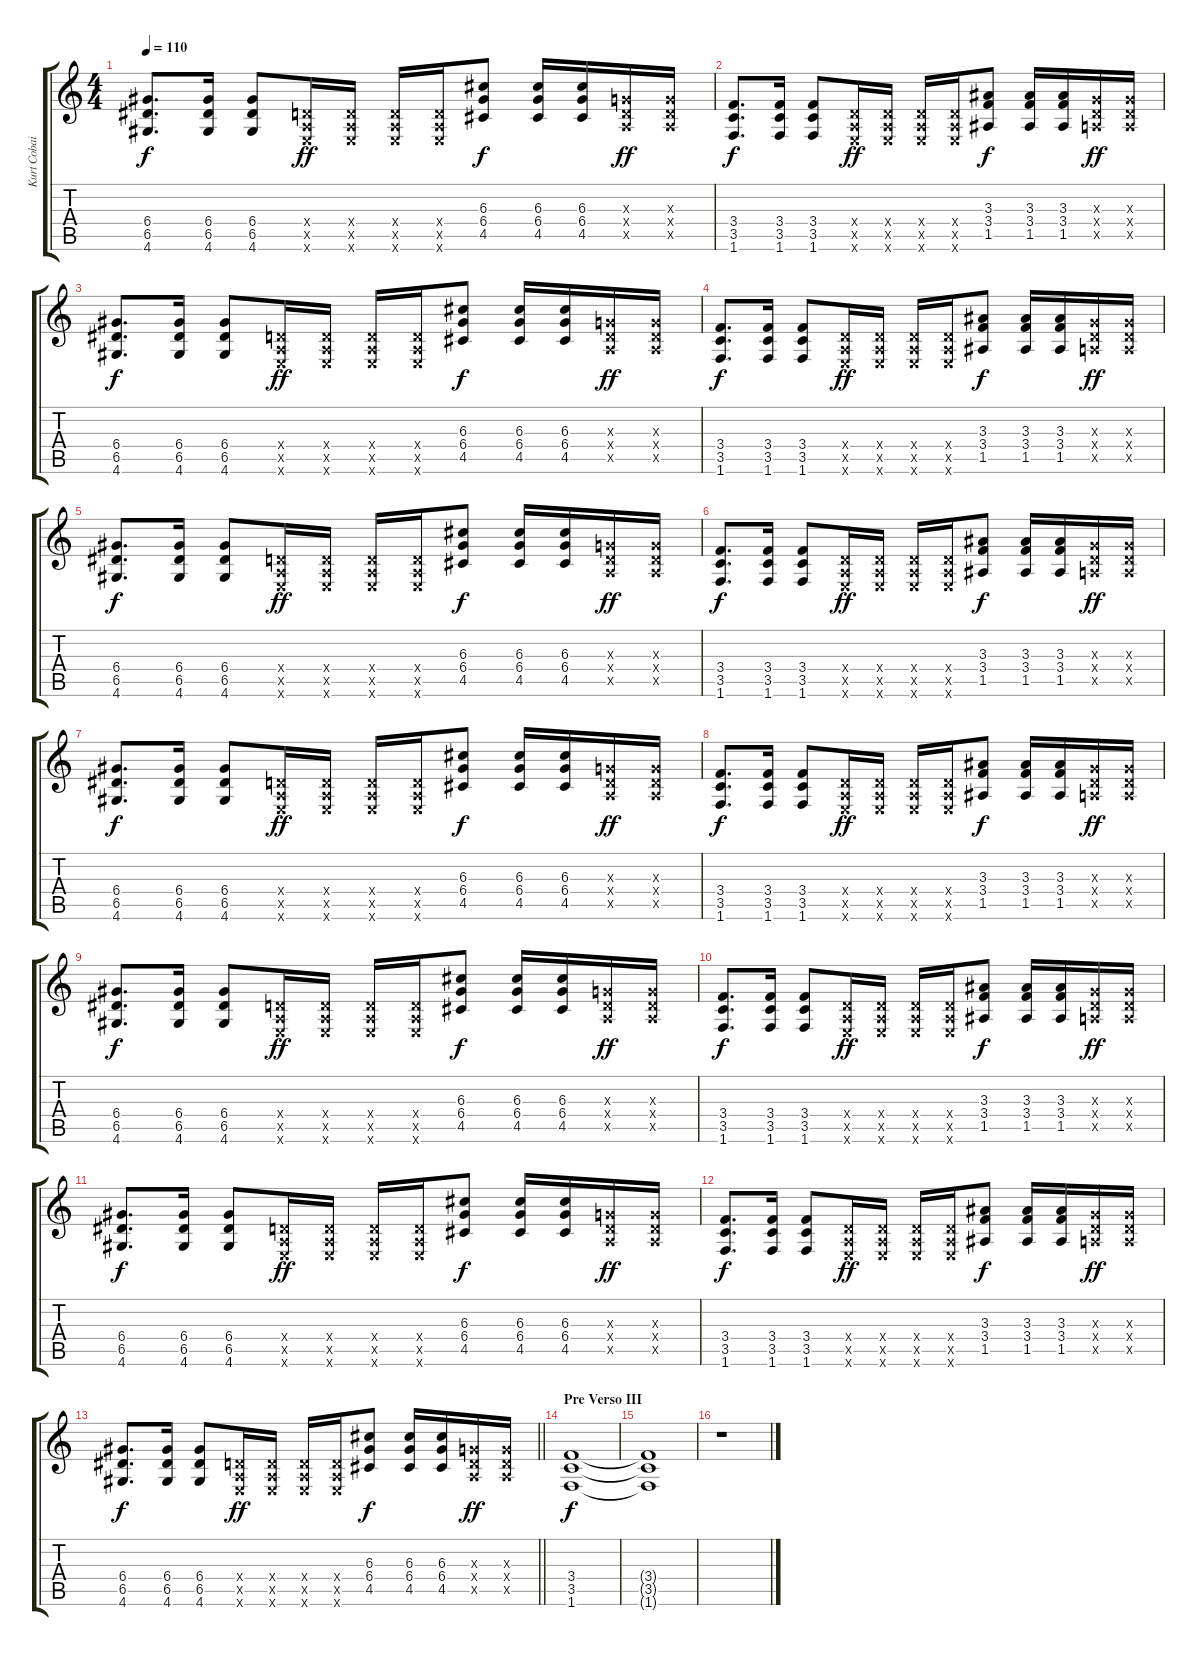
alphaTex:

\track ("Kurt Cobain (Guitarra 2)" "Kurt Cobai") {instrument electricguitarclean}
\staff {score tabs}
\tuning (E4 B3 G3 D3 A2 E2) {hide}
\ts (4 4)
\tempo 110
\clef g2
\ks c
(6.4 6.5 4.6).8{d dy f} (6.4 6.5 4.6).16 (6.4 6.5 4.6).8 (0.4{x} 0.5{x} 0.6{x}).16{dy ff} (0.4{x} 0.5{x} 0.6{x}).16 (0.4{x} 0.5{x} 0.6{x}).16 (0.4{x} 0.5{x} 0.6{x}).16 (6.3 6.4 4.5).8{dy f} (6.3 6.4 4.5).16 (6.3 6.4 4.5).16 (0.3{x} 0.4{x} 0.5{x}).16{dy ff} (0.3{x} 0.4{x} 0.5{x}).16 |
(3.4 3.5 1.6).8{d dy f} (3.4 3.5 1.6).16 (3.4 3.5 1.6).8 (0.4{x} 0.5{x} 0.6{x}).16{dy ff} (0.4{x} 0.5{x} 0.6{x}).16 (0.4{x} 0.5{x} 0.6{x}).16 (0.4{x} 0.5{x} 0.6{x}).16 (3.3 3.4 1.5).8{dy f} (3.3 3.4 1.5).16 (3.3 3.4 1.5).16 (0.3{x} 0.4{x} 0.5{x}).16{dy ff} (0.3{x} 0.4{x} 0.5{x}).16 |
(6.4 6.5 4.6).8{d dy f} (6.4 6.5 4.6).16 (6.4 6.5 4.6).8 (0.4{x} 0.5{x} 0.6{x}).16{dy ff} (0.4{x} 0.5{x} 0.6{x}).16 (0.4{x} 0.5{x} 0.6{x}).16 (0.4{x} 0.5{x} 0.6{x}).16 (6.3 6.4 4.5).8{dy f} (6.3 6.4 4.5).16 (6.3 6.4 4.5).16 (0.3{x} 0.4{x} 0.5{x}).16{dy ff} (0.3{x} 0.4{x} 0.5{x}).16 |
(3.4 3.5 1.6).8{d dy f} (3.4 3.5 1.6).16 (3.4 3.5 1.6).8 (0.4{x} 0.5{x} 0.6{x}).16{dy ff} (0.4{x} 0.5{x} 0.6{x}).16 (0.4{x} 0.5{x} 0.6{x}).16 (0.4{x} 0.5{x} 0.6{x}).16 (3.3 3.4 1.5).8{dy f} (3.3 3.4 1.5).16 (3.3 3.4 1.5).16 (0.3{x} 0.4{x} 0.5{x}).16{dy ff} (0.3{x} 0.4{x} 0.5{x}).16 |
(6.4 6.5 4.6).8{d dy f} (6.4 6.5 4.6).16 (6.4 6.5 4.6).8 (0.4{x} 0.5{x} 0.6{x}).16{dy ff} (0.4{x} 0.5{x} 0.6{x}).16 (0.4{x} 0.5{x} 0.6{x}).16 (0.4{x} 0.5{x} 0.6{x}).16 (6.3 6.4 4.5).8{dy f} (6.3 6.4 4.5).16 (6.3 6.4 4.5).16 (0.3{x} 0.4{x} 0.5{x}).16{dy ff} (0.3{x} 0.4{x} 0.5{x}).16 |
(3.4 3.5 1.6).8{d dy f} (3.4 3.5 1.6).16 (3.4 3.5 1.6).8 (0.4{x} 0.5{x} 0.6{x}).16{dy ff} (0.4{x} 0.5{x} 0.6{x}).16 (0.4{x} 0.5{x} 0.6{x}).16 (0.4{x} 0.5{x} 0.6{x}).16 (3.3 3.4 1.5).8{dy f} (3.3 3.4 1.5).16 (3.3 3.4 1.5).16 (0.3{x} 0.4{x} 0.5{x}).16{dy ff} (0.3{x} 0.4{x} 0.5{x}).16 |
(6.4 6.5 4.6).8{d dy f} (6.4 6.5 4.6).16 (6.4 6.5 4.6).8 (0.4{x} 0.5{x} 0.6{x}).16{dy ff} (0.4{x} 0.5{x} 0.6{x}).16 (0.4{x} 0.5{x} 0.6{x}).16 (0.4{x} 0.5{x} 0.6{x}).16 (6.3 6.4 4.5).8{dy f} (6.3 6.4 4.5).16 (6.3 6.4 4.5).16 (0.3{x} 0.4{x} 0.5{x}).16{dy ff} (0.3{x} 0.4{x} 0.5{x}).16 |
(3.4 3.5 1.6).8{d dy f} (3.4 3.5 1.6).16 (3.4 3.5 1.6).8 (0.4{x} 0.5{x} 0.6{x}).16{dy ff} (0.4{x} 0.5{x} 0.6{x}).16 (0.4{x} 0.5{x} 0.6{x}).16 (0.4{x} 0.5{x} 0.6{x}).16 (3.3 3.4 1.5).8{dy f} (3.3 3.4 1.5).16 (3.3 3.4 1.5).16 (0.3{x} 0.4{x} 0.5{x}).16{dy ff} (0.3{x} 0.4{x} 0.5{x}).16 |
(6.4 6.5 4.6).8{d dy f} (6.4 6.5 4.6).16 (6.4 6.5 4.6).8 (0.4{x} 0.5{x} 0.6{x}).16{dy ff} (0.4{x} 0.5{x} 0.6{x}).16 (0.4{x} 0.5{x} 0.6{x}).16 (0.4{x} 0.5{x} 0.6{x}).16 (6.3 6.4 4.5).8{dy f} (6.3 6.4 4.5).16 (6.3 6.4 4.5).16 (0.3{x} 0.4{x} 0.5{x}).16{dy ff} (0.3{x} 0.4{x} 0.5{x}).16 |
(3.4 3.5 1.6).8{d dy f} (3.4 3.5 1.6).16 (3.4 3.5 1.6).8 (0.4{x} 0.5{x} 0.6{x}).16{dy ff} (0.4{x} 0.5{x} 0.6{x}).16 (0.4{x} 0.5{x} 0.6{x}).16 (0.4{x} 0.5{x} 0.6{x}).16 (3.3 3.4 1.5).8{dy f} (3.3 3.4 1.5).16 (3.3 3.4 1.5).16 (0.3{x} 0.4{x} 0.5{x}).16{dy ff} (0.3{x} 0.4{x} 0.5{x}).16 |
(6.4 6.5 4.6).8{d dy f} (6.4 6.5 4.6).16 (6.4 6.5 4.6).8 (0.4{x} 0.5{x} 0.6{x}).16{dy ff} (0.4{x} 0.5{x} 0.6{x}).16 (0.4{x} 0.5{x} 0.6{x}).16 (0.4{x} 0.5{x} 0.6{x}).16 (6.3 6.4 4.5).8{dy f} (6.3 6.4 4.5).16 (6.3 6.4 4.5).16 (0.3{x} 0.4{x} 0.5{x}).16{dy ff} (0.3{x} 0.4{x} 0.5{x}).16 |
(3.4 3.5 1.6).8{d dy f} (3.4 3.5 1.6).16 (3.4 3.5 1.6).8 (0.4{x} 0.5{x} 0.6{x}).16{dy ff} (0.4{x} 0.5{x} 0.6{x}).16 (0.4{x} 0.5{x} 0.6{x}).16 (0.4{x} 0.5{x} 0.6{x}).16 (3.3 3.4 1.5).8{dy f} (3.3 3.4 1.5).16 (3.3 3.4 1.5).16 (0.3{x} 0.4{x} 0.5{x}).16{dy ff} (0.3{x} 0.4{x} 0.5{x}).16 |
\barLineRight lightlight
(6.4 6.5 4.6).8{d dy f} (6.4 6.5 4.6).16 (6.4 6.5 4.6).8 (0.4{x} 0.5{x} 0.6{x}).16{dy ff} (0.4{x} 0.5{x} 0.6{x}).16 (0.4{x} 0.5{x} 0.6{x}).16 (0.4{x} 0.5{x} 0.6{x}).16 (6.3 6.4 4.5).8{dy f} (6.3 6.4 4.5).16 (6.3 6.4 4.5).16 (0.3{x} 0.4{x} 0.5{x}).16{dy ff} (0.3{x} 0.4{x} 0.5{x}).16 |
\section ("" "Pre Verso III")
(3.4 3.5 1.6).1{dy f volume 0} |
(3.4{t} 3.5{t} 1.6{t}).1 |
r.1
